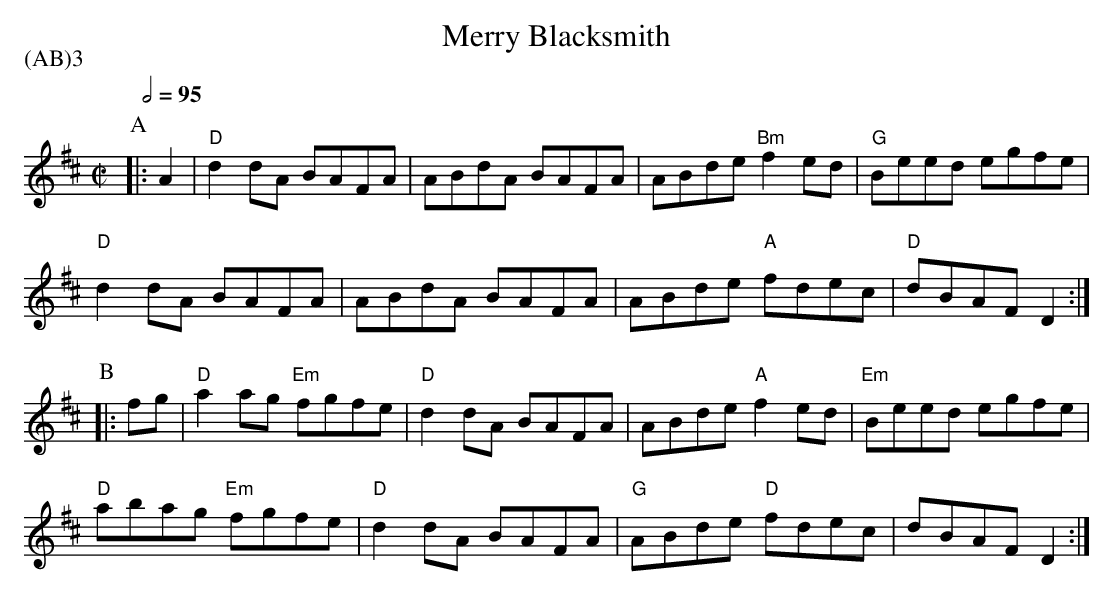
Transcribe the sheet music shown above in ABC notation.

X:1
T:Merry Blacksmith
P:(AB)3
M:C|
L:1/8
Q:1/2=95
K:D
[P:A]|:A2|"D"d2 dA BAFA|ABdA BAFA|ABde "Bm"f2ed|"G"Beed egfe|
"D"d2 dA BAFA|ABdA BAFA|ABde "A"fdec|"D"dBAF D2:|
[P:B]|:fg|"D"a2 ag "Em"fgfe|"D"d2 dA BAFA|ABde "A"f2ed|"Em"Beed egfe|
"D"abag "Em"fgfe|"D"d2 dA BAFA|"G"ABde "D"fdec|dBAF D2:|
